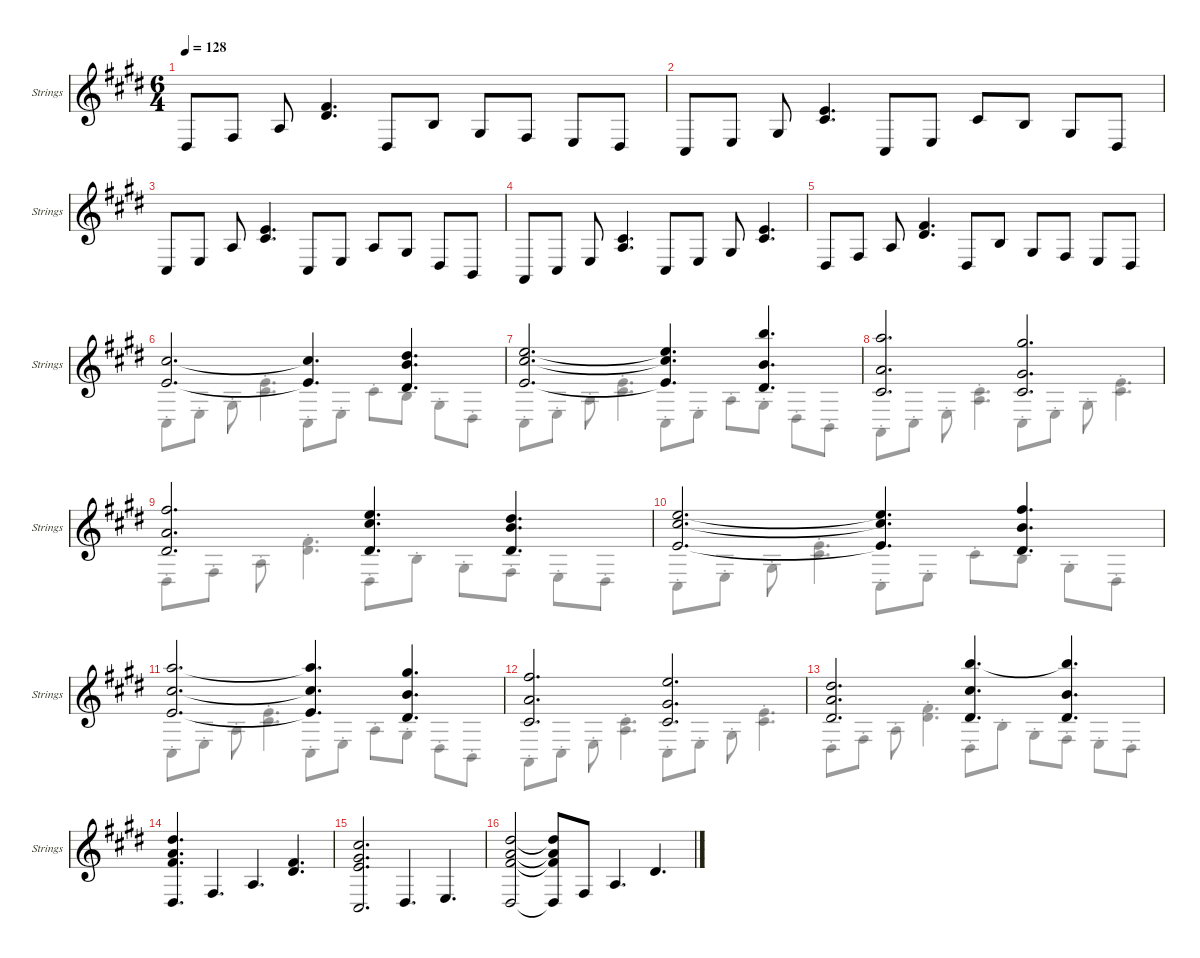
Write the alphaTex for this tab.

\defaultSystemsLayout 4
\hideDynamics
\bracketExtendMode nobrackets
\useSystemSignSeparator
\singleTrackTrackNamePolicy allsystems
\multiTrackTrackNamePolicy allsystems
\firstSystemTrackNameMode fullname
\otherSystemsTrackNameMode fullname
\firstSystemTrackNameOrientation horizontal
\otherSystemsTrackNameOrientation horizontal
\track ("Strings" "vln.") {instrument stringensemble1}
\staff {score}
\tuning (E4 B3 G3 D3 A2 C2)
\voice
\ts (6 4)
\tempo 128
\clef g2
\ks e
1.4{acc #}.8{dy mp beam Up} 4.4{acc #}.8{beam Up} 2.3{acc forcenatural}.8{beam Up} (2.1{acc #} 4.2{acc #}).4{d beam Up} 1.4{acc #}.8{beam Up} 0.2{acc forcenatural}.8{beam Up} 1.3{acc #}.8{beam Up} 4.4{acc #}.8{beam Up} 2.4{acc forcenatural}.8{beam Up} 1.4{acc #}.8{beam Up} |
4.5{acc #}.8{beam Up} 2.4{acc forcenatural}.8{beam Up} 1.3{acc #}.8{beam Up} (0.1{acc forcenatural} 2.2{acc #}).4{d beam Up} 4.5{acc #}.8{beam Up} 2.4{acc forcenatural}.8{beam Up} 2.2{acc #}.8{beam Up} 0.2{acc forcenatural}.8{beam Up} 1.3{acc #}.8{beam Up} 1.4{acc #}.8{beam Up} |
4.5{acc #}.8{beam Up} 2.4{acc forcenatural}.8{beam Up} 2.3{acc forcenatural}.8{beam Up} (0.1{acc forcenatural} 2.2{acc #}).4{d beam Up} 4.5{acc #}.8{beam Up} 2.4{acc forcenatural}.8{beam Up} 2.3{acc forcenatural}.8{beam Up} 1.3{acc #}.8{beam Up} 1.4{acc #}.8{beam Up} 2.5{acc forcenatural}.8{beam Up} |
0.5{acc forcenatural}.8{beam Up} 4.5{acc #}.8{beam Up} 2.4{acc forcenatural}.8{beam Up} (2.2{acc #} 2.3{acc forcenatural}).4{d beam Up} 4.5{acc #}.8{beam Up} 2.4{acc forcenatural}.8{beam Up} 1.3{acc #}.8{beam Up} (0.1{acc forcenatural} 2.2{acc #}).4{d beam Up} |
1.4{acc #}.8{beam Up} 4.4{acc #}.8{beam Up} 2.3{acc forcenatural}.8{beam Up} (2.1{acc #} 4.2{acc #}).4{d beam Up} 1.4{acc #}.8{beam Up} 0.2{acc forcenatural}.8{beam Up} 1.3{acc #}.8{beam Up} 4.4{acc #}.8{beam Up} 2.4{acc forcenatural}.8{beam Up} 1.4{acc #}.8{beam Up} |
(9.1{acc #} 9.3{acc forcenatural}).2{d dy ppp beam Up} (9.1{t acc #} 9.3{t acc forcenatural}).4{d beam Up} (11.1{acc #} 12.2{acc forcenatural} 13.4{acc #}).4{d beam Up} |
(12.1{acc forcenatural} 14.2{acc #} 14.4{acc forcenatural}).2{d beam Up} (12.1{t acc forcenatural} 14.2{t acc #} 14.4{t acc forcenatural}).4{d beam Up} (19.1{acc forcenatural} 16.3{acc forcenatural} 18.5{acc #}).4{d beam Up} |
(17.1{acc forcenatural} 19.4{acc forcenatural} 16.5{acc #}).2{d beam Up} (16.1{acc #} 18.4{acc #} 16.5{acc #}).2{d beam Up} |
(19.2{acc #} 19.4{acc forcenatural} 18.5{acc #}).2{d beam Up} (17.2{acc forcenatural} 18.3{acc #} 18.5{acc #}).4{d beam Up} (16.2{acc #} 16.3{acc forcenatural} 18.5{acc #}).4{d beam Up} |
(12.1{acc forcenatural} 14.2{acc #} 9.3{acc forcenatural}).2{d beam Up} (12.1{t acc forcenatural} 14.2{t acc #} 9.3{t acc forcenatural}).4{d dy f beam Up} (14.1{acc #} 12.2{acc forcenatural} 13.4{acc #}).4{d dy ppp beam Up} |
(17.1{acc forcenatural} 14.2{acc #} 14.4{acc forcenatural}).2{d beam Up} (17.1{t acc forcenatural} 14.2{t acc #} 14.4{t acc forcenatural}).4{d beam Up} (16.1{acc #} 16.3{acc forcenatural} 18.5{acc #}).4{d beam Up} |
(14.1{acc #} 14.3{acc forcenatural} 16.5{acc #}).2{d beam Up} (17.2{acc forcenatural} 18.4{acc #} 16.5{acc #}).2{d beam Up} |
(20.3{acc #} 19.4{acc forcenatural} 18.5{acc #}).2{d beam Up} (19.1{acc forcenatural} 18.3{acc #} 18.5{acc #}).4{d beam Up} (19.1{t acc forcenatural} 16.3{acc forcenatural} 18.5{acc #}).4{d dy f beam Up} |
(16.2{acc #} 14.3{acc forcenatural} 16.4{acc #} 15.6{acc #}).4{d dy mp beam Up} 18.6{acc #}.4{d dy f beam Up} 12.5{acc forcenatural}.4{d beam Up} (11.3{acc #} 13.4{acc #}).4{d beam Up} |
(14.2{acc #} 13.3{acc #} 14.4{acc forcenatural} 13.6{acc #}).2{d dy mp beam Up} 15.6{acc #}.4{d dy f beam Up} 16.6{acc forcenatural}.4{d beam Up} |
(16.2{acc #} 14.3{acc forcenatural} 16.4{acc #} 15.6{acc #}).2{dy mp beam Up} (16.2{t acc #} 14.3{t acc forcenatural} 16.4{t acc #} 15.6{t acc #}).8{dy f beam Up} 18.6{acc #}.8{beam Up} 12.5{acc forcenatural}.4{d beam Up} 13.4{acc #}.4{d beam Up}
\voice
\clef g2
\ottava regular
\simile none
\ks e
|
|
|
|
|
4.5{st acc #}.8{beam Down} 2.4{st acc forcenatural}.8{beam Down} 1.3{st acc #}.8{beam Down} (0.1{st acc forcenatural} 2.2{st acc #}).4{d beam Down} 4.5{st acc #}.8{beam Down} 2.4{st acc forcenatural}.8{beam Down} 2.2{st acc #}.8{beam Down} 0.2{st acc forcenatural}.8{beam Down} 1.3{st acc #}.8{beam Down} 1.4{st acc #}.8{beam Down} |
4.5{st acc #}.8{beam Down} 2.4{st acc forcenatural}.8{beam Down} 2.3{st acc forcenatural}.8{beam Down} (0.1{st acc forcenatural} 2.2{st acc #}).4{d beam Down} 4.5{st acc #}.8{beam Down} 2.4{st acc forcenatural}.8{beam Down} 2.3{st acc forcenatural}.8{beam Down} 1.3{st acc #}.8{beam Down} 1.4{st acc #}.8{beam Down} 2.5{st acc forcenatural}.8{beam Down} |
0.5{st acc forcenatural}.8{beam Down} 4.5{st acc #}.8{beam Down} 2.4{st acc forcenatural}.8{beam Down} (2.2{st acc #} 2.3{st acc forcenatural}).4{d beam Down} 4.5{st acc #}.8{beam Down} 2.4{st acc forcenatural}.8{beam Down} 1.3{st acc #}.8{beam Down} (0.1{st acc forcenatural} 2.2{st acc #}).4{d beam Down} |
1.4{st acc #}.8{beam Down} 4.4{st acc #}.8{beam Down} 2.3{st acc forcenatural}.8{beam Down} (2.1{st acc #} 4.2{st acc #}).4{d beam Down} 1.4{st acc #}.8{beam Down} 0.2{st acc forcenatural}.8{beam Down} 1.3{st acc #}.8{beam Down} 4.4{st acc #}.8{beam Down} 2.4{st acc forcenatural}.8{beam Down} 1.4{st acc #}.8{beam Down} |
4.5{st acc #}.8{beam Down} 2.4{st acc forcenatural}.8{beam Down} 1.3{st acc #}.8{beam Down} (0.1{st acc forcenatural} 2.2{st acc #}).4{d beam Down} 4.5{st acc #}.8{beam Down} 2.4{st acc forcenatural}.8{beam Down} 2.2{st acc #}.8{beam Down} 0.2{st acc forcenatural}.8{beam Down} 1.3{st acc #}.8{beam Down} 1.4{st acc #}.8{beam Down} |
4.5{st acc #}.8{beam Down} 2.4{st acc forcenatural}.8{beam Down} 2.3{st acc forcenatural}.8{beam Down} (0.1{st acc forcenatural} 2.2{st acc #}).4{d beam Down} 4.5{st acc #}.8{beam Down} 2.4{st acc forcenatural}.8{beam Down} 2.3{st acc forcenatural}.8{beam Down} 1.3{st acc #}.8{beam Down} 1.4{st acc #}.8{beam Down} 2.5{st acc forcenatural}.8{beam Down} |
0.5{st acc forcenatural}.8{beam Down} 4.5{st acc #}.8{beam Down} 2.4{st acc forcenatural}.8{beam Down} (2.2{st acc #} 2.3{st acc forcenatural}).4{d beam Down} 4.5{st acc #}.8{beam Down} 2.4{st acc forcenatural}.8{beam Down} 1.3{st acc #}.8{beam Down} (0.1{st acc forcenatural} 2.2{st acc #}).4{d beam Down} |
1.4{st acc #}.8{beam Down} 4.4{st acc #}.8{beam Down} 2.3{st acc forcenatural}.8{beam Down} (2.1{st acc #} 4.2{st acc #}).4{d beam Down} 1.4{st acc #}.8{beam Down} 0.2{st acc forcenatural}.8{beam Down} 1.3{st acc #}.8{beam Down} 4.4{st acc #}.8{beam Down} 2.4{st acc forcenatural}.8{beam Down} 1.4{st acc #}.8{beam Down} |
|
|
